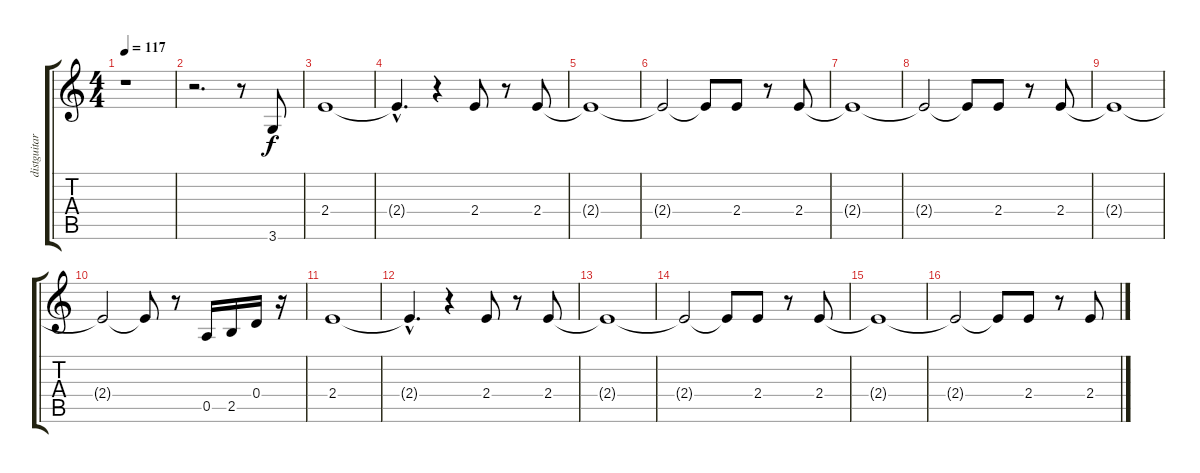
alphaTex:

\track ("distguitar" "distguitar") {instrument distortionguitar}
\staff {score tabs}
\tuning (E4 B3 G3 D3 A2 E2) {hide}
\ts (4 4)
\tempo 117
\clef g2
\ks c
r.1{dy f} |
r.2{d} r.8 3.6.8 |
2.4.1 |
2.4{hac t}.4{d} r.4 2.4.8 r.8 2.4.8 |
2.4{t}.1 |
2.4{t}.2 2.4{t}.8 2.4.8 r.8 2.4.8 |
2.4{t}.1 |
2.4{t}.2 2.4{t}.8 2.4.8 r.8 2.4.8 |
2.4{t}.1 |
2.4{t}.2 2.4{t}.8 r.8 0.5.16 2.5.16 0.4.16 r.16 |
2.4.1 |
2.4{hac t}.4{d} r.4 2.4.8 r.8 2.4.8 |
2.4{t}.1 |
2.4{t}.2 2.4{t}.8 2.4.8 r.8 2.4.8 |
2.4{t}.1 |
2.4{t}.2 2.4{t}.8 2.4.8 r.8 2.4.8
